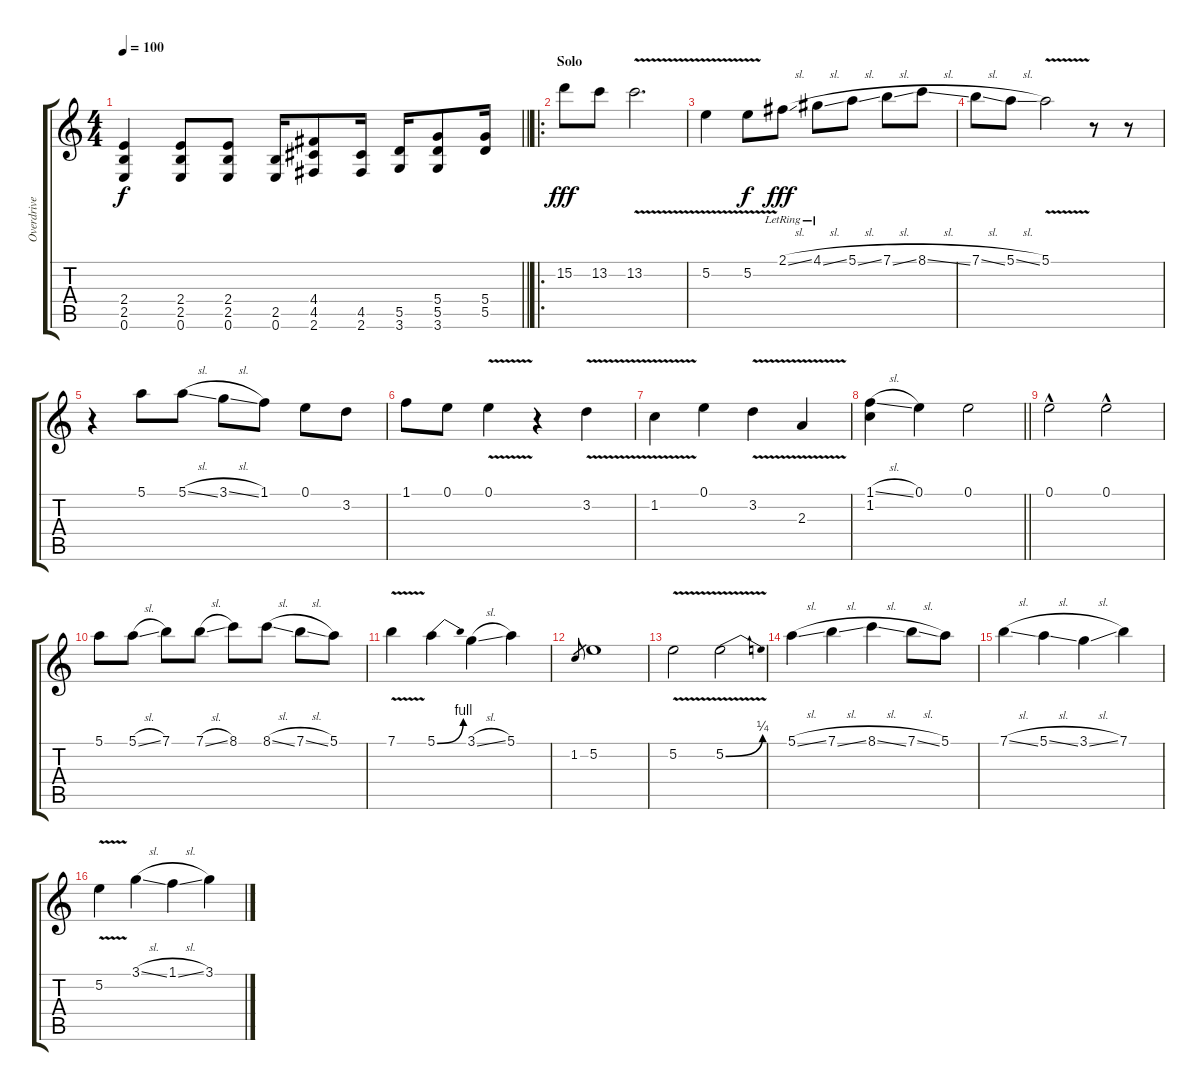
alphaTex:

\track ("Overdrive solo" "Overdrive ") {solo instrument electricguitarjazz}
\staff {score tabs}
\tuning (E4 B3 G3 D3 A2 E2) {hide}
\ts (4 4)
\tempo 100
\clef g2
\barLineRight lightlight
\ks c
(2.4 2.5 0.6).4{dy f} (2.4 2.5 0.6).8 (2.4 2.5 0.6).8 (2.5 0.6).16 (4.4 4.5 2.6).8 (4.5 2.6).16 (5.5 3.6).16 (5.4 5.5 3.6).8 (5.4 5.5).16 |
\ro
\section ("" "Solo")
15.2.8{dy fff} 13.2.8 13.2{v}.2{d} |
5.2{v}.4 5.2{v}.8{dy f} 2.1{sl lr}.8{dy fff} 4.1{sl lr}.8 5.1{sl}.8 7.1{sl}.8 8.1{sl}.8 |
7.1{sl}.8 5.1{sl}.8 5.1{v}.2 r.8 r.8 |
r.4 5.1.8 5.1{sl}.8 3.1{sl}.8 1.1.8 0.1.8 3.2.8 |
1.1.8 0.1.8 0.1{v}.4 r.4 3.2{v}.4 |
1.2{v}.4 0.1.4 3.2{v}.4 2.3{v}.4 |
\barLineRight lightlight
(1.1{sl} 1.2).4 0.1.4 0.1.2 |
0.1{hac}.2 0.1{hac}.2 |
5.1.8 5.1{sl}.8 7.1.8 7.1{sl}.8 8.1.8 8.1{sl}.8 7.1{sl}.8 5.1.8 |
7.1{v}.4 5.1{be (bend 0 0 60 4)}.4 3.1{sl}.4 5.1.4 |
1.2.8{gr} 5.2.1 |
5.2{v}.2 5.2{be (bend 0 0 60 1) v}.2 |
5.1{sl}.4 7.1{sl}.4 8.1{sl}.4 7.1{sl}.8 5.1.8 |
7.1{sl}.4 5.1{sl}.4 3.1{sl}.4 7.1.4 |
5.2{v}.4 3.1{sl}.4 1.1{sl}.4 3.1.4
